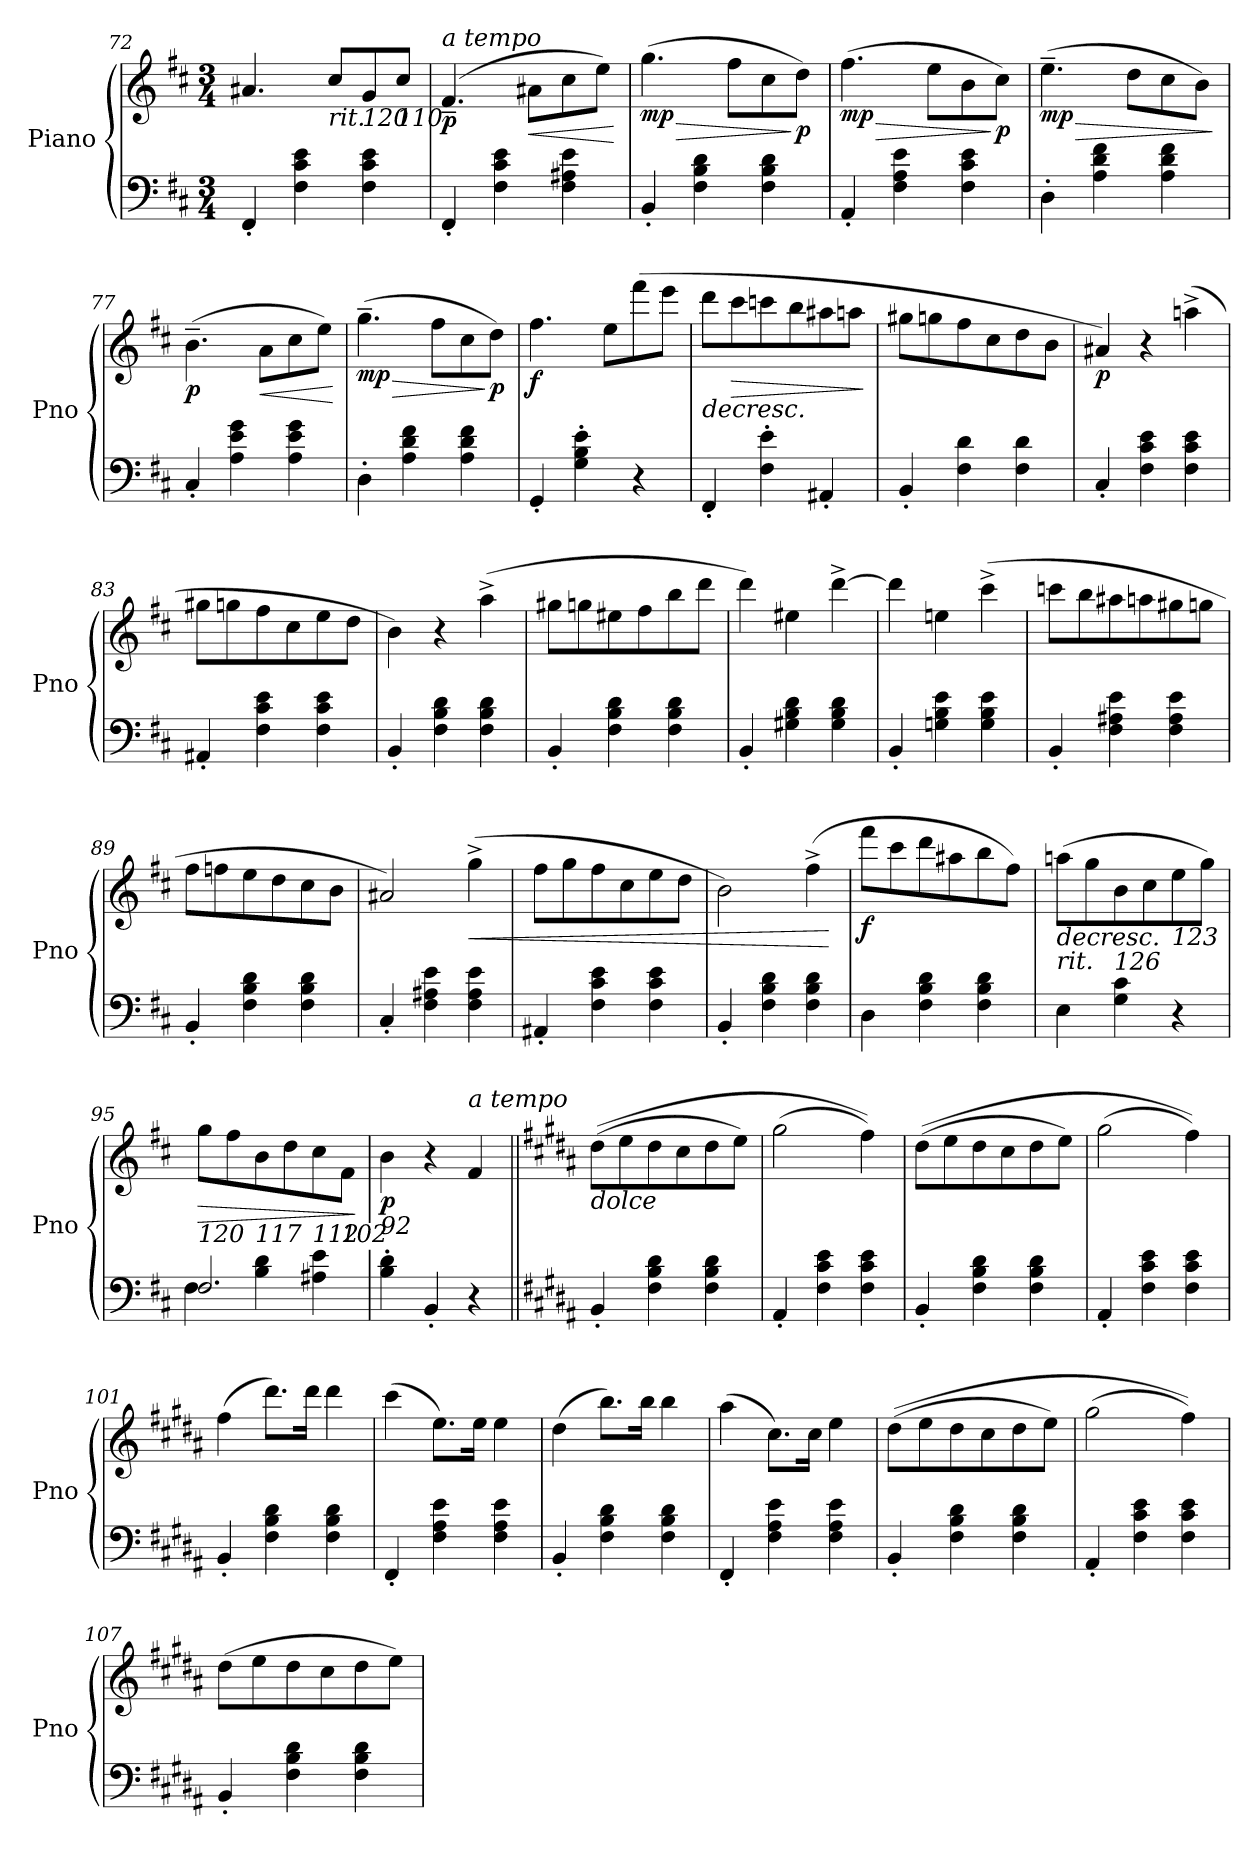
**kern	**kern	**dynam
*part1	*part1	*part1
*staff2	*staff1	*staff1/2
*I"Piano	*	*
*I'Pno	*	*
*clefF4	*clefG2	*
*k[f#c#]	*k[f#c#]	*
*M3/4	*M3/4	*
=72	=72	=72
4FF#'/	4.a#X/	.
4F#\ 4c#\ 4e\	.	.
!	!LO:TX:b:i:t=rit.	!
.	8cc#/L	.
!	!LO:TX:b:i:t=120	!
4F#\ 4c#\ 4e\	8g/	.
!	!LO:TX:b:i:t=110	!
.	8cc#/J	.
=73	=73	=73
!	!LO:TX:a:i:t=a tempo	!
!	!	!LO:DY:b
4FF#'/	(4.f#~/	p
4F#\ 4c#\ 4e\	.	.
!	!	!LO:HP:b
.	8a#X\L	<
4F#\ 4A#X\ 4e\	8cc#\	.
.	8ee\J)	.
.	.	[
=74	=74	=74
!	!	!LO:HP:b
!	!	!LO:DY:n=1:b
4BB'/	(4.gg\	> mp
4F#\ 4B\ 4d\	.	.
.	8ff#\L	.
4F#\ 4B\ 4d\	8cc#\	.
!	!	!LO:DY:n=2:b
.	8dd\J)	] p
=75	=75	=75
!	!	!LO:HP:b
!	!	!LO:DY:n=1:b
4AA'/	(4.ff#\	> mp
4F#\ 4A\ 4e\	.	.
.	8ee\L	.
4F#\ 4c#\ 4e\	8b\	.
!	!	!LO:DY:n=2:b
.	8cc#\J)	] p
=76	=76	=76
!	!	!LO:HP:b
!	!	!LO:DY:n=1:b
4D'\	(4.ee~\	> mp
4A\ 4d\ 4f#\	.	.
.	8dd\L	.
4A\ 4d\ 4f#\	8cc#\	.
.	8b\J)	.
.	.	]
=77	=77	=77
!	!	!LO:DY:b
4C#'/	(4.b~\	p
4A\ 4e\ 4g\	.	.
!	!	!LO:HP:b
.	8a\L	<
4A\ 4e\ 4g\	8cc#\	.
.	8ee\J)	.
.	.	[
!!LO:PB:g=z
=78	=78	=78
!	!	!LO:HP:b
!	!	!LO:DY:n=1:b
4D'\	(4.gg~\	> mp
4A\ 4d\ 4f#\	.	.
.	8ff#\L	.
4A\ 4d\ 4f#\	8cc#\	.
!	!	!LO:DY:n=2:b
.	8dd\J)	] p
=79	=79	=79
!	!	!LO:DY:b
4GG'/	4.ff#\	f
4G\' 4B\' 4e\'	.	.
.	8ee\L	.
4r	(8fff#\	.
.	8eee\J	.
=80	=80	=80
!	!	!LO:HP:b
4FF#'/	8ddd\L	>
!	!	!LO:HP:b
.	8ccc#\	>
4F#\' 4e\'	8cccn\	.
.	8bb\	.
4AA#X'/	8aa#X\	.
.	8aan\J	.
.	.	]
=81	=81	=81
4BB'/	8gg#X\L	.
.	8ggn\	.
4F#\ 4d\	8ff#\	.
.	8cc#\	.
4F#\ 4d\	8dd\	.
.	8b\J	.
.	.	]
=82	=82	=82
!	!	!LO:DY:b
4C#'/	4a#X/)	p
4F#\ 4c#\ 4e\	4r	.
4F#\ 4c#\ 4e\	(4aan^\	.
=83	=83	=83
4AA#X'/	8gg#X\L	.
.	8ggn\	.
4F#\ 4c#\ 4e\	8ff#\	.
.	8cc#\	.
4F#\ 4c#\ 4e\	8ee\	.
.	8dd\J	.
=84	=84	=84
4BB'/	4b\)	.
4F#\ 4B\ 4d\	4r	.
4F#\ 4B\ 4d\	(4aa^\	.
=85	=85	=85
4BB'/	8gg#X\L	.
.	8ggn\	.
4F#\ 4B\ 4d\	8ee#X\	.
.	8ff#\	.
4F#\ 4B\ 4d\	8bb\	.
.	8ddd\J	.
!!LO:LB:g=z
=86	=86	=86
4BB'/	4ddd\)	.
4G#X\ 4B\ 4d\	4ee#X\	.
4G#\ 4B\ 4d\	[4ddd^\	.
=87	=87	=87
4BB'/	4ddd\]	.
4Gn\ 4B\ 4e\	4een\	.
4G\ 4B\ 4e\	(4ccc#^\	.
=88	=88	=88
4BB'/	8cccn\L	.
.	8bb\	.
4F#\ 4A#X\ 4e\	8aa#X\	.
.	8aan\	.
4F#\ 4A#\ 4e\	8gg#X\	.
.	8ggn\J	.
=89	=89	=89
4BB'/	8ff#\L	.
.	8ffn\	.
4F#\ 4B\ 4d\	8ee\	.
.	8dd\	.
4F#\ 4B\ 4d\	8cc#\	.
.	8b\J	.
=90	=90	=90
4C#'/	2a#X/)	.
4F#\ 4A#X\ 4e\	.	.
!	!	!LO:HP:b
4F#\ 4A#\ 4e\	(4gg^\	<
=91	=91	=91
4AA#X'/	8ff#\L	.
.	8gg\	.
4F#\ 4c#\ 4e\	8ff#\	.
.	8cc#\	.
4F#\ 4c#\ 4e\	8ee\	.
.	8dd\J	.
=92	=92	=92
4BB'/	2b\)	.
4F#\ 4B\ 4d\	.	.
4F#\ 4B\ 4d\	(4ff#^\	.
.	.	[
!!LO:LB:g=z
=93	=93	=93
!	!	!LO:DY:b
4D\	8fff#\L	f
.	8ccc#\	.
4F#\ 4B\ 4d\	8ddd\	.
.	8aa#X\	.
4F#\ 4B\ 4d\	8bb\	.
.	8ff#\J)	.
=94	=94	=94
!	!LO:TX:b:i:t=rit.	!
!	!	!LO:HP:b
4E\	(8aan\L	>
.	8gg\	.
!	!LO:TX:b:i:t=126	!
4G\ 4c#\	8b\	.
.	8cc#\	.
!	!LO:TX:b:i:t=123	!
4r	8ee\	.
.	8gg\J)	.
=95	=95	=95
*^	*	*
!	!	!LO:TX:b:i:t=120	!
!	!	!	!LO:HP:b
2.F#/	4F#\	8gg\L	>
.	.	8ff#\	.
!	!	!LO:TX:b:i:t=117	!
.	4B\ 4d\	8b\	.
.	.	8dd\	.
!	!	!LO:TX:b:i:t=112	!
.	4A#X\ 4e\	8cc#\	.
!	!	!LO:TX:b:i:t=102	!
.	.	8f#\J	.
*v	*v	*	*
.	.	] ]
=96	=96	=96
!	!LO:TX:b:i:t=92	!
!	!	!LO:DY:b
4B\' 4d\'	4b\	p
4BB'/	4r	.
!	!LO:TX:a:i:t=a tempo	!
4r	4f#/	.
=97||	=97||	=97||
*k[f#c#g#d#a#]	*k[f#c#g#d#a#]	*
!	!LO:TX:b:i:t=dolce	!
4BB'/	((8dd#\L	.
.	8ee\	.
4F#\ 4B\ 4d#\	8dd#\	.
.	8cc#\	.
4F#\ 4B\ 4d#\	8dd#\	.
.	8ee\J)	.
=98	=98	=98
4AA#'/	(2gg#\	.
4F#\ 4c#\ 4e\	.	.
4F#\ 4c#\ 4e\	4ff#\))	.
=99	=99	=99
4BB'/	((8dd#\L	.
.	8ee\	.
4F#\ 4B\ 4d#\	8dd#\	.
.	8cc#\	.
4F#\ 4B\ 4d#\	8dd#\	.
.	8ee\J)	.
=100	=100	=100
4AA#'/	(2gg#\	.
4F#\ 4c#\ 4e\	.	.
4F#\ 4c#\ 4e\	4ff#\))	.
!!LO:LB:g=z
=101	=101	=101
4BB'/	(4ff#\	.
4F#\ 4B\ 4d#\	8.ddd#\L)	.
.	16ddd#\Jk	.
4F#\ 4B\ 4d#\	4ddd#\	.
=102	=102	=102
4FF#'/	(4ccc#\	.
4F#\ 4A#\ 4e\	8.ee\L)	.
.	16ee\Jk	.
4F#\ 4A#\ 4e\	4ee\	.
=103	=103	=103
4BB'/	(4dd#\	.
4F#\ 4B\ 4d#\	8.bb\L)	.
.	16bb\Jk	.
4F#\ 4B\ 4d#\	4bb\	.
=104	=104	=104
4FF#'/	(4aa#\	.
4F#\ 4A#\ 4e\	8.cc#\L)	.
.	16cc#\Jk	.
4F#\ 4A#\ 4e\	4ee\	.
=105	=105	=105
4BB'/	((8dd#\L	.
.	8ee\	.
4F#\ 4B\ 4d#\	8dd#\	.
.	8cc#\	.
4F#\ 4B\ 4d#\	8dd#\	.
.	8ee\J)	.
=106	=106	=106
4AA#'/	(2gg#\	.
4F#\ 4c#\ 4e\	.	.
4F#\ 4c#\ 4e\	4ff#\))	.
=107	=107	=107
4BB'/	(8dd#\L	.
.	8ee\	.
4F#\ 4B\ 4d#\	8dd#\	.
.	8cc#\	.
4F#\ 4B\ 4d#\	8dd#\	.
.	8ee\J)	.
=	=	=
*-	*-	*-
